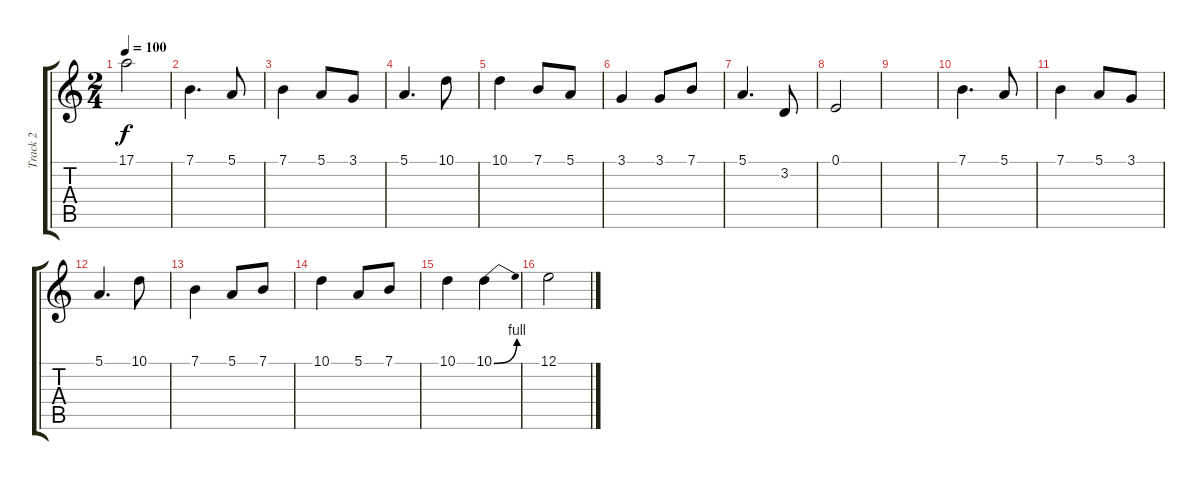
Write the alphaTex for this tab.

\track ("Track 2" "Track 2") {instrument churchorgan}
\staff {score tabs}
\tuning (E4 B3 G3 D3 A2 E2) {hide}
\ts (2 4)
\tempo 100
\clef g2
\ks c
17.1.2{dy f} |
7.1.4{d} 5.1.8 |
7.1.4 5.1.8 3.1.8 |
5.1.4{d} 10.1.8 |
10.1.4 7.1.8 5.1.8 |
3.1.4 3.1.8 7.1.8 |
5.1.4{d} 3.2.8 |
0.1.2 |
|
7.1.4{d} 5.1.8 |
7.1.4 5.1.8 3.1.8 |
5.1.4{d} 10.1.8 |
7.1.4 5.1.8 7.1.8 |
10.1.4 5.1.8 7.1.8 |
10.1.4 10.1{be (bend 0 0 60 4)}.4 |
12.1.2
